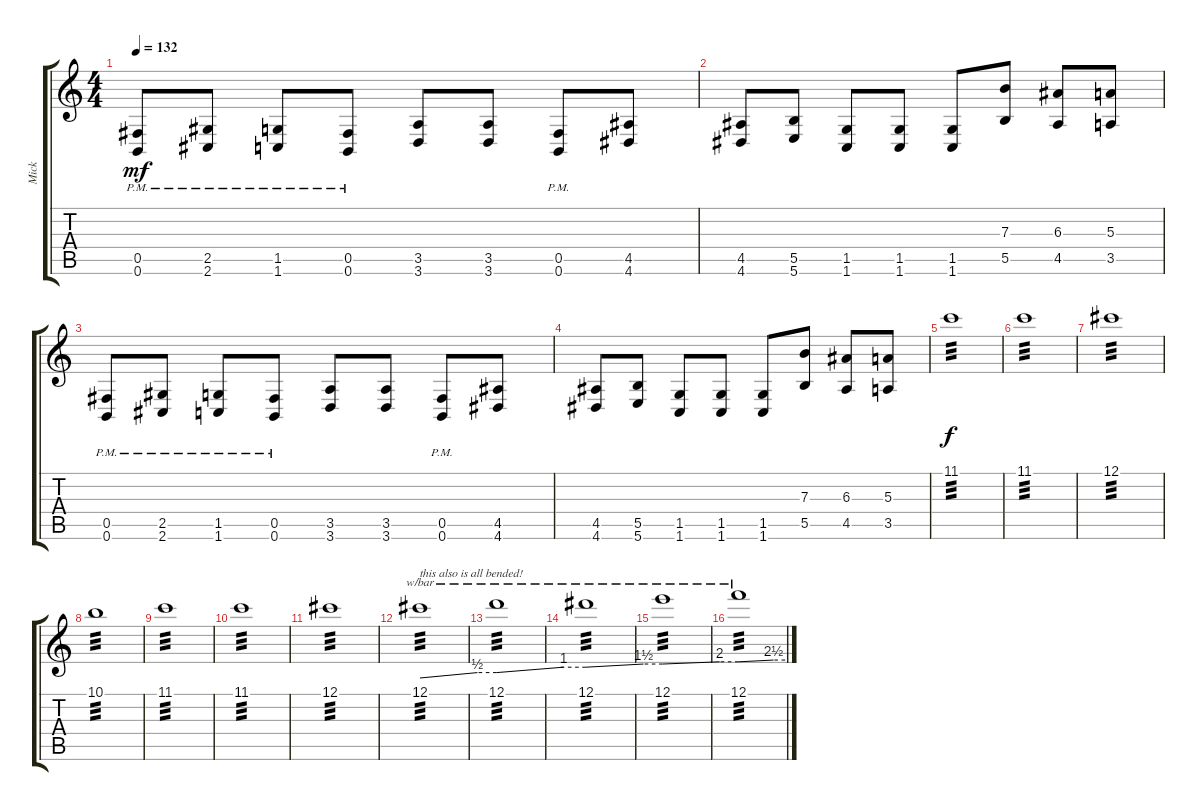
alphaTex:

\track ("Mick" "Mick") {instrument distortionguitar}
\staff {score tabs}
\tuning (Db4 Ab3 E3 B2 Gb2 B1) {hide}
\ts (4 4)
\tempo 132
\clef g2
\ks c
(0.5{pm} 0.6{pm}).8{dy mf} (2.5{pm} 2.6{pm}).8 (1.5{pm} 1.6{pm}).8 (0.5{pm} 0.6{pm}).8 (3.5 3.6).8 (3.5 3.6).8 (0.5{pm} 0.6{pm}).8 (4.5 4.6).8 |
(4.5 4.6).8 (5.5 5.6).8 (1.5 1.6).8 (1.5 1.6).8 (1.5 1.6).8 (7.3 5.5).8 (6.3 4.5).8 (5.3 3.5).8 |
(0.5{pm} 0.6{pm}).8 (2.5{pm} 2.6{pm}).8 (1.5{pm} 1.6{pm}).8 (0.5{pm} 0.6{pm}).8 (3.5 3.6).8 (3.5 3.6).8 (0.5{pm} 0.6{pm}).8 (4.5 4.6).8 |
(4.5 4.6).8 (5.5 5.6).8 (1.5 1.6).8 (1.5 1.6).8 (1.5 1.6).8 (7.3 5.5).8 (6.3 4.5).8 (5.3 3.5).8 |
11.1.1{tp 3 dy f} |
11.1.1{tp 3} |
12.1.1{tp 3} |
10.1.1{tp 3} |
11.1.1{tp 3} |
11.1.1{tp 3} |
12.1.1{tp 3} |
12.1.1{tbe (custom default 0 0 45 2 60 2) txt "this also is all bended!" tp 3} |
12.1.1{tbe (custom default 0 2 45 4 60 4) tp 3} |
12.1.1{tbe (custom default 0 4 45 6 60 6) tp 3} |
12.1.1{tbe (custom default 0 6 45 8 60 8) tp 3} |
12.1.1{tbe (custom default 0 8 45 10 60 10) tp 3}
